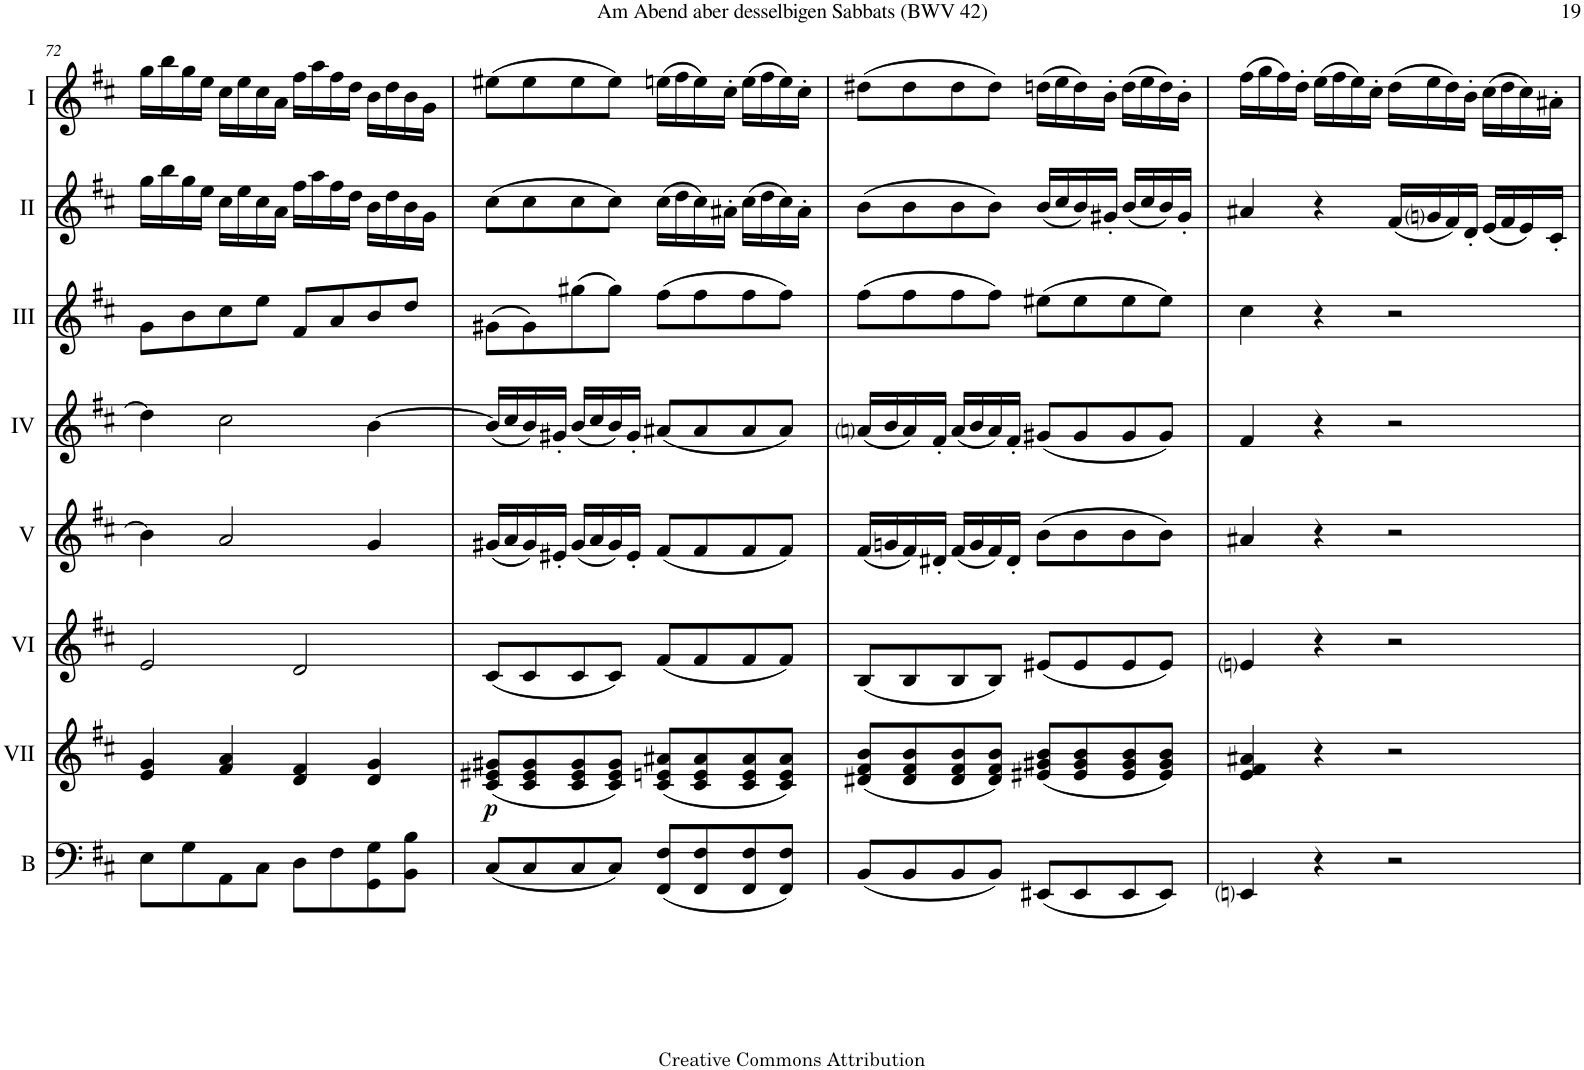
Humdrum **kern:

**kern	**kern	**dynam	**kern	**kern	**kern	**kern	**kern	**kern
*part8	*part7	*part7	*part6	*part5	*part4	*part3	*part2	*part1
*staff8	*staff7	*staff7	*staff6	*staff5	*staff4	*staff3	*staff2	*staff1
*I"Bass	*I"Acc. 7	*	*I"Acc. 6	*I"Acc. 5	*I"Acc. 4	*I"Acc. 3	*I"Acc. 2	*I"Acc. 1
*I'B	*	*	*	*	*	*	*	*
!!LO:PB:g=z
*clefF4	*clefG2	*	*clefG2	*clefG2	*clefG2	*clefG2	*clefG2	*clefG2
*Trd7c12	*	*	*Trd7c12	*	*	*Trd7c12	*	*
*k[f#c#]	*k[f#c#]	*	*k[f#c#]	*k[f#c#]	*k[f#c#]	*k[f#c#]	*k[f#c#]	*k[f#c#]
*M2/2	*M2/2	*	*M2/2	*M2/2	*M2/2	*M2/2	*M2/2	*M2/2
*met(c|)	*met(c|)	*	*met(c|)	*met(c|)	*met(c|)	*met(c|)	*met(c|)	*met(c|)
=72	=72	=72	=72	=72	=72	=72	=72	=72
8E\L	4e/ 4g/	.	2e/	4b\]	4dd\]	8g\L	16gg\LL	16gg\LL
.	.	.	.	.	.	.	16bb\	16bb\
8G\	.	.	.	.	.	8b\	16gg\	16gg\
.	.	.	.	.	.	.	16ee\JJ	16ee\JJ
8AA\	4f#/ 4a/	.	.	2a/	2cc#\	8cc#\	16cc#\LL	16cc#\LL
.	.	.	.	.	.	.	16ee\	16ee\
8C#\J	.	.	.	.	.	8ee\J	16cc#\	16cc#\
.	.	.	.	.	.	.	16a\JJ	16a\JJ
8D\L	4d/ 4f#/	.	2d/	.	.	8f#/L	16ff#\LL	16ff#\LL
.	.	.	.	.	.	.	16aa\	16aa\
8F#\	.	.	.	.	.	8a/	16ff#\	16ff#\
.	.	.	.	.	.	.	16dd\JJ	16dd\JJ
8GG\ 8G\	4d/ 4g/	.	.	4g/	[4b\	8b/	16b\LL	16b\LL
.	.	.	.	.	.	.	16dd\	16dd\
8BB\ 8B\J	.	.	.	.	.	8dd/J	16b\	16b\
.	.	.	.	.	.	.	16g\JJ	16g\JJ
=73	=73	=73	=73	=73	=73	=73	=73	=73
!	!	!LO:DY:b	!	!	!	!	!	!
(8C#/L	(8c#/ 8e#X/ 8g#X/L	p	(8c#/L	(16g#X/LL	(16b/LL]	(8g#X\L	(8cc#\L	(8ee#X\L
.	.	.	.	16a/	16cc#/	.	.	.
8C#/	8c#/ 8e#/ 8g#/	.	8c#/	16g#/)	16b/)	8g#\)	8cc#\	8ee#\
.	.	.	.	16e#X'/JJ	16g#X'/JJ	.	.	.
8C#/	8c#/ 8e#/ 8g#/	.	8c#/	(16g#/LL	(16b/LL	(8gg#X\	8cc#\	8ee#\
.	.	.	.	16a/	16cc#/	.	.	.
8C#/J)	8c#/ 8e#/ 8g#/J)	.	8c#/J)	16g#/)	16b/)	8gg#\J)	8cc#\J)	8ee#\J)
.	.	.	.	16e#'/JJ	16g#'/JJ	.	.	.
(8FF#/ 8F#/L	(8c#/ 8en/ 8a#X/L	.	(8f#/L	(8f#/L	(8a#X/L	(8ff#\L	(16cc#\LL	(16een\LL
.	.	.	.	.	.	.	16dd\	16ff#\
8FF#/ 8F#/	8c#/ 8e/ 8a#/	.	8f#/	8f#/	8a#/	8ff#\	16cc#\)	16ee\)
.	.	.	.	.	.	.	16a#X'\JJ	16cc#'\JJ
8FF#/ 8F#/	8c#/ 8e/ 8a#/	.	8f#/	8f#/	8a#/	8ff#\	(16cc#\LL	(16ee\LL
.	.	.	.	.	.	.	16dd\	16ff#\
8FF#/ 8F#/J)	8c#/ 8e/ 8a#/J)	.	8f#/J)	8f#/J)	8a#/J)	8ff#\J)	16cc#\)	16ee\)
.	.	.	.	.	.	.	16a#'\JJ	16cc#'\JJ
=74	=74	=74	=74	=74	=74	=74	=74	=74
(8BB/L	(8d#X/ 8f#/ 8b/L	.	(8B/L	(16f#/LL	(16ani/LL	(8ff#\L	(8b\L	(8dd#X\L
.	.	.	.	16gn/	16b/	.	.	.
8BB/	8d#/ 8f#/ 8b/	.	8B/	16f#/)	16a/)	8ff#\	8b\	8dd#\
.	.	.	.	16d#X'/JJ	16f#'/JJ	.	.	.
8BB/	8d#/ 8f#/ 8b/	.	8B/	(16f#/LL	(16a/LL	8ff#\	8b\	8dd#\
.	.	.	.	16g/	16b/	.	.	.
8BB/J)	8d#/ 8f#/ 8b/J)	.	8B/J)	16f#/)	16a/)	8ff#\J)	8b\J)	8dd#\J)
.	.	.	.	16d#'/JJ	16f#'/JJ	.	.	.
(8EE#X/L	(8e#X/ 8g#X/ 8b/L	.	(8e#X/L	(8b\L	(8g#X/L	(8ee#X\L	(16b/LL	(16ddn\LL
.	.	.	.	.	.	.	16cc#/	16ee\
8EE#/	8e#/ 8g#/ 8b/	.	8e#/	8b\	8g#/	8ee#\	16b/)	16dd\)
.	.	.	.	.	.	.	16g#X'/JJ	16b'\JJ
8EE#/	8e#/ 8g#/ 8b/	.	8e#/	8b\	8g#/	8ee#\	(16b/LL	(16dd\LL
.	.	.	.	.	.	.	16cc#/	16ee\
8EE#/J)	8e#/ 8g#/ 8b/J)	.	8e#/J)	8b\J)	8g#/J)	8ee#\J)	16b/)	16dd\)
.	.	.	.	.	.	.	16g#'/JJ	16b'\JJ
=75	=75	=75	=75	=75	=75	=75	=75	=75
4EEni/	4e/ 4f#/ 4a#X/	.	4eni/	4a#X/	4f#/	4cc#\	4a#X/	(16ff#\LL
.	.	.	.	.	.	.	.	16gg\
.	.	.	.	.	.	.	.	16ff#\)
.	.	.	.	.	.	.	.	16dd'\JJ
4r	4r	.	4r	4r	4r	4r	4r	(16ee\LL
.	.	.	.	.	.	.	.	16ff#\
.	.	.	.	.	.	.	.	16ee\)
.	.	.	.	.	.	.	.	16cc#'\JJ
2r	2r	.	2r	2r	2r	2r	(16f#/LL	(16dd\LL
.	.	.	.	.	.	.	16gni/	16ee\
.	.	.	.	.	.	.	16f#/)	16dd\)
.	.	.	.	.	.	.	16d'/JJ	16b'\JJ
.	.	.	.	.	.	.	(16e/LL	(16cc#\LL
.	.	.	.	.	.	.	16f#/	16dd\
.	.	.	.	.	.	.	16e/)	16cc#\)
.	.	.	.	.	.	.	16c#'/JJ	16a#X'\JJ
=	=	=	=	=	=	=	=	=
*-	*-	*-	*-	*-	*-	*-	*-	*-
